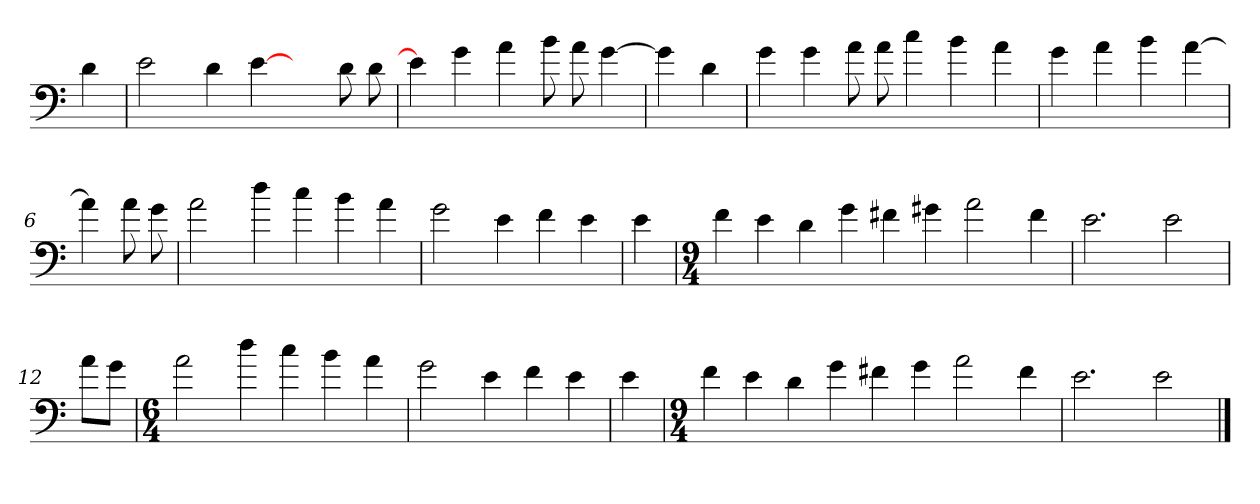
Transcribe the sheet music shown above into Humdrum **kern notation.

**kern
*part1
*staff1
*clefF4
*k[]
=
4d
=1
2e
4d
[4e
4ryy
8d
8d
=2
4e]
4g
4a
8b
8a
[4g
=3
4g]
4d
=4
4g
4g
8a
8a
4cc
4b
4a
=5
4g
4a
4b
[4a
=6
4a]
8a
8g
=7
2a
4dd
4cc
4b
4a
=8
2g
4e
4f
4e
=9
4e
=10
*M9/4
4f
4e
4d
4g
4f#X
4g#X
2a
4f#
=11
2.e
2e
=12
8a\L
8g\J
=13
*M6/4
2a
4dd
4cc
4b
4a
=14
2g
4e
4f
4e
=15
4e
=16
*M9/4
4f
4e
4d
4g
4f#X
4g
2a
4f#
=17
2.e
2e
==
*-
